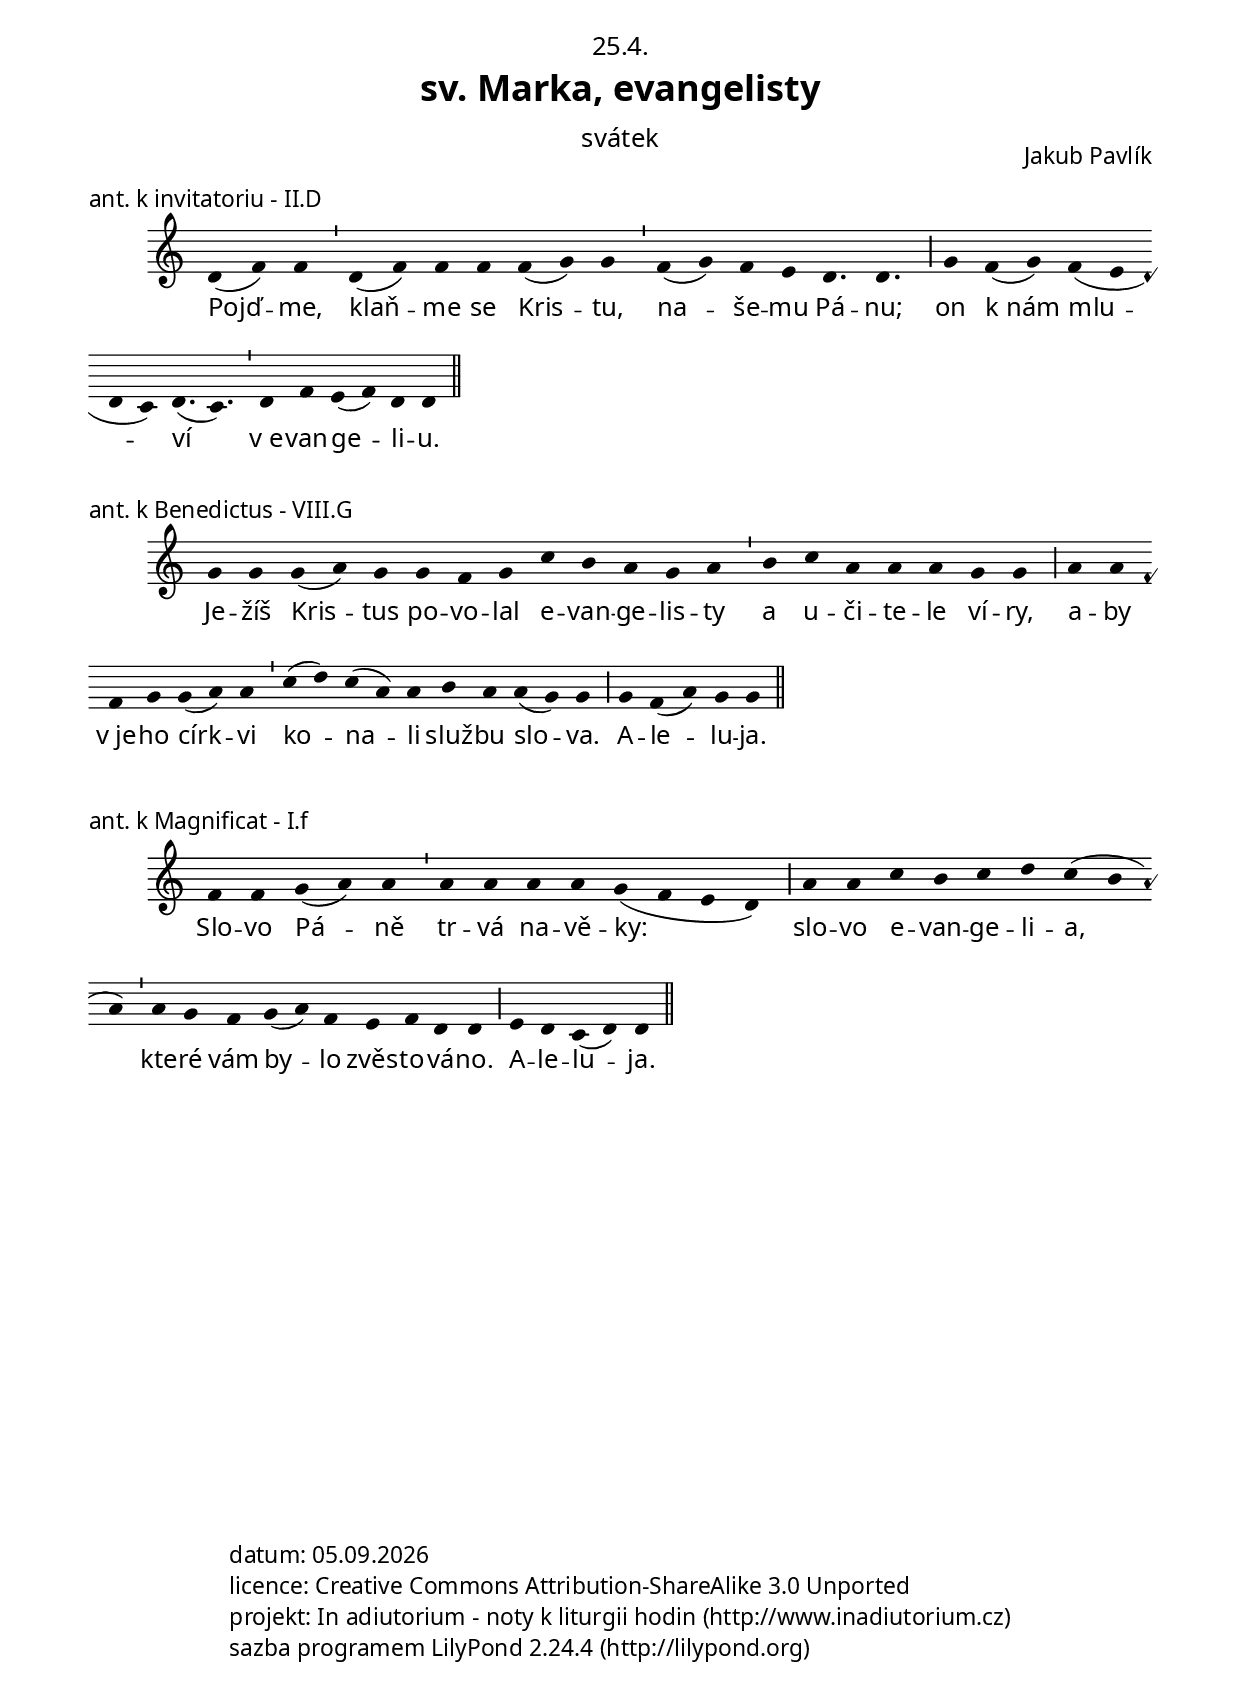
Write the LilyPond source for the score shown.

\version "2.15.37"

\include "../spolecne.ly"

\header {
  title = \markup\titleSvatek
            "sv. Marka, evangelisty"
            "svátek"
            25.4.
  composer = "Jakub Pavlík"
}

\score {
  \relative c' {
    \choralniRezim
    d4( f) f \barMin
    d( f) f f f( g) g \barMin f( g) f e d4. d \barMaior
    g4 f( g) f( e d c) d4.( c) \barMin d4 f e( f) d d \barFinalis
  }
  \addlyrics {
    Pojď -- me, klaň -- me se Kris -- tu, na -- še -- mu Pá -- nu;
    on k_nám mlu -- ví v_e -- van -- ge -- li -- u.
  }
  \header {
    quid = "ant. k invitatoriu"
    modus = "II"
    differentia = "D"
    psalmus = ""
    id = ""
    piece = \markup {\sestavTitulekBezZalmu}
  }
}

\score {
  \relative c'' {
    \choralniRezim
    g4 g g( a) g g f g c b a g a \barMin
    b c a a a g g \barMaior
    a a f g g( a) a \barMin
    c( d) c( a) a b a a( g) g \barMaior
    g f( a) g g \barFinalis
  }
  \addlyrics {
    Je -- žíš Kris -- tus
    po -- vo -- lal e -- van -- ge -- lis -- ty
    a u -- či -- te -- le ví -- ry,
    a -- by v_je -- ho círk -- vi
    ko -- na -- li služ -- bu slo -- va.
    A -- le -- lu -- ja.
  }
  \header {
    quid = "ant. k Benedictus"
    modus = "VIII"
    differentia = "G"
    psalmus = ""
    id = ""
    piece = \markup {\sestavTitulekBezZalmu}
  }
}

\score {
  \relative c' {
    \choralniRezim
    f4 f g( a) a \barMin a a a a g( f e d) \barMaior
    a' a c b c d c( b a) \barMin
    a g f g( a) f e f d d \barMaior
    e d c( d) d \barFinalis
  }
  \addlyrics {
    Slo -- vo Pá -- ně tr -- vá na -- vě -- ky:
    slo -- vo e -- van -- ge -- li -- a,
    kte -- ré vám by -- lo zvěs -- to -- vá -- no.
    A -- le -- lu -- ja.
  }
  \header {
    quid = "ant. k Magnificat"
    modus = "I"
    differentia = "f"
    psalmus = ""
    id = ""
    piece = \markup {\sestavTitulekBezZalmu}
  }
}